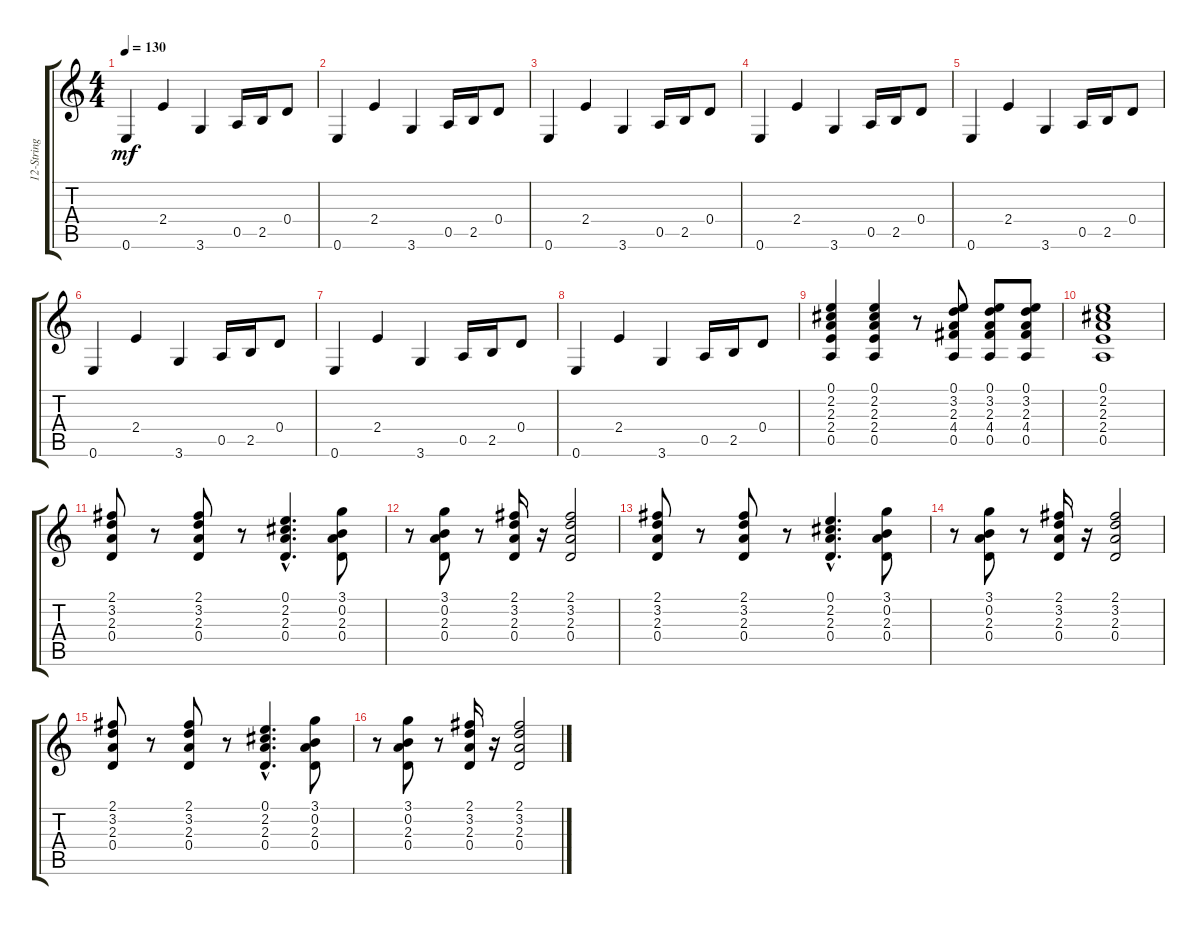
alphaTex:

\track ("12-String Guitar" "12-String ") {instrument acousticguitarsteel}
\staff {score tabs}
\tuning (E4 B3 G3 D3 A2 E2) {hide}
\ts (4 4)
\tempo 130
\clef g2
\ks c
0.6.4{dy mf} 2.4.4 3.6.4 0.5.16 2.5.16 0.4.8 |
0.6.4 2.4.4 3.6.4 0.5.16 2.5.16 0.4.8 |
0.6.4 2.4.4 3.6.4 0.5.16 2.5.16 0.4.8 |
0.6.4 2.4.4 3.6.4 0.5.16 2.5.16 0.4.8 |
0.6.4 2.4.4 3.6.4 0.5.16 2.5.16 0.4.8 |
0.6.4 2.4.4 3.6.4 0.5.16 2.5.16 0.4.8 |
0.6.4 2.4.4 3.6.4 0.5.16 2.5.16 0.4.8 |
0.6.4 2.4.4 3.6.4 0.5.16 2.5.16 0.4.8 |
(0.1 2.2 2.3 2.4 0.5).4 (0.1 2.2 2.3 2.4 0.5).4 r.8 (0.1 3.2 2.3 4.4 0.5).8 (0.1 3.2 2.3 4.4 0.5).8 (0.1 3.2 2.3 4.4 0.5).8 |
(0.1 2.2 2.3 2.4 0.5).1 |
(2.1 3.2 2.3 0.4).8 r.8 (2.1 3.2 2.3 0.4).8 r.8 (0.1{hac} 2.2{hac} 2.3{hac} 0.4{hac}).4{d} (3.1 0.2 2.3 0.4).8 |
r.8 (3.1 0.2 2.3 0.4).8 r.8 (2.1 3.2 2.3 0.4).16 r.16 (2.1 3.2 2.3 0.4).2 |
(2.1 3.2 2.3 0.4).8 r.8 (2.1 3.2 2.3 0.4).8 r.8 (0.1{hac} 2.2{hac} 2.3{hac} 0.4{hac}).4{d} (3.1 0.2 2.3 0.4).8 |
r.8 (3.1 0.2 2.3 0.4).8 r.8 (2.1 3.2 2.3 0.4).16 r.16 (2.1 3.2 2.3 0.4).2 |
(2.1 3.2 2.3 0.4).8 r.8 (2.1 3.2 2.3 0.4).8 r.8 (0.1{hac} 2.2{hac} 2.3{hac} 0.4{hac}).4{d} (3.1 0.2 2.3 0.4).8 |
r.8 (3.1 0.2 2.3 0.4).8 r.8 (2.1 3.2 2.3 0.4).16 r.16 (2.1 3.2 2.3 0.4).2
